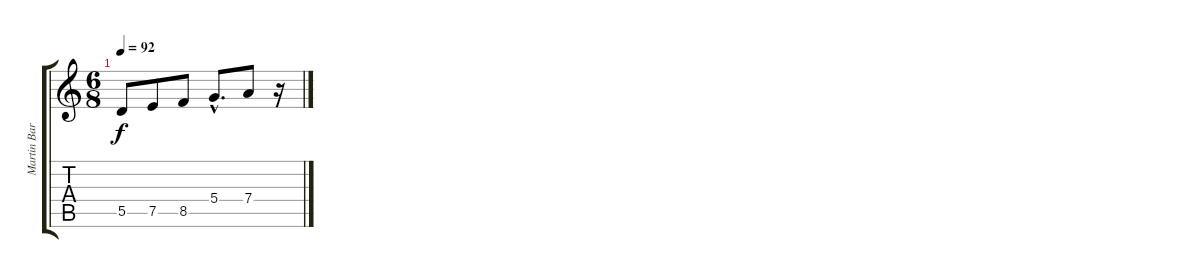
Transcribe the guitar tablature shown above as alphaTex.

\track ("Martin Barre (Lead Guitar)" "Martin Bar") {instrument overdrivenguitar}
\staff {score tabs}
\tuning (E4 B3 G3 D3 A2 E2) {hide}
\ts (6 8)
\tempo 92
\clef g2
\ks c
5.5.8{dy f} 7.5.8 8.5.8 5.4{hac}.8{d} 7.4.8 r.16
